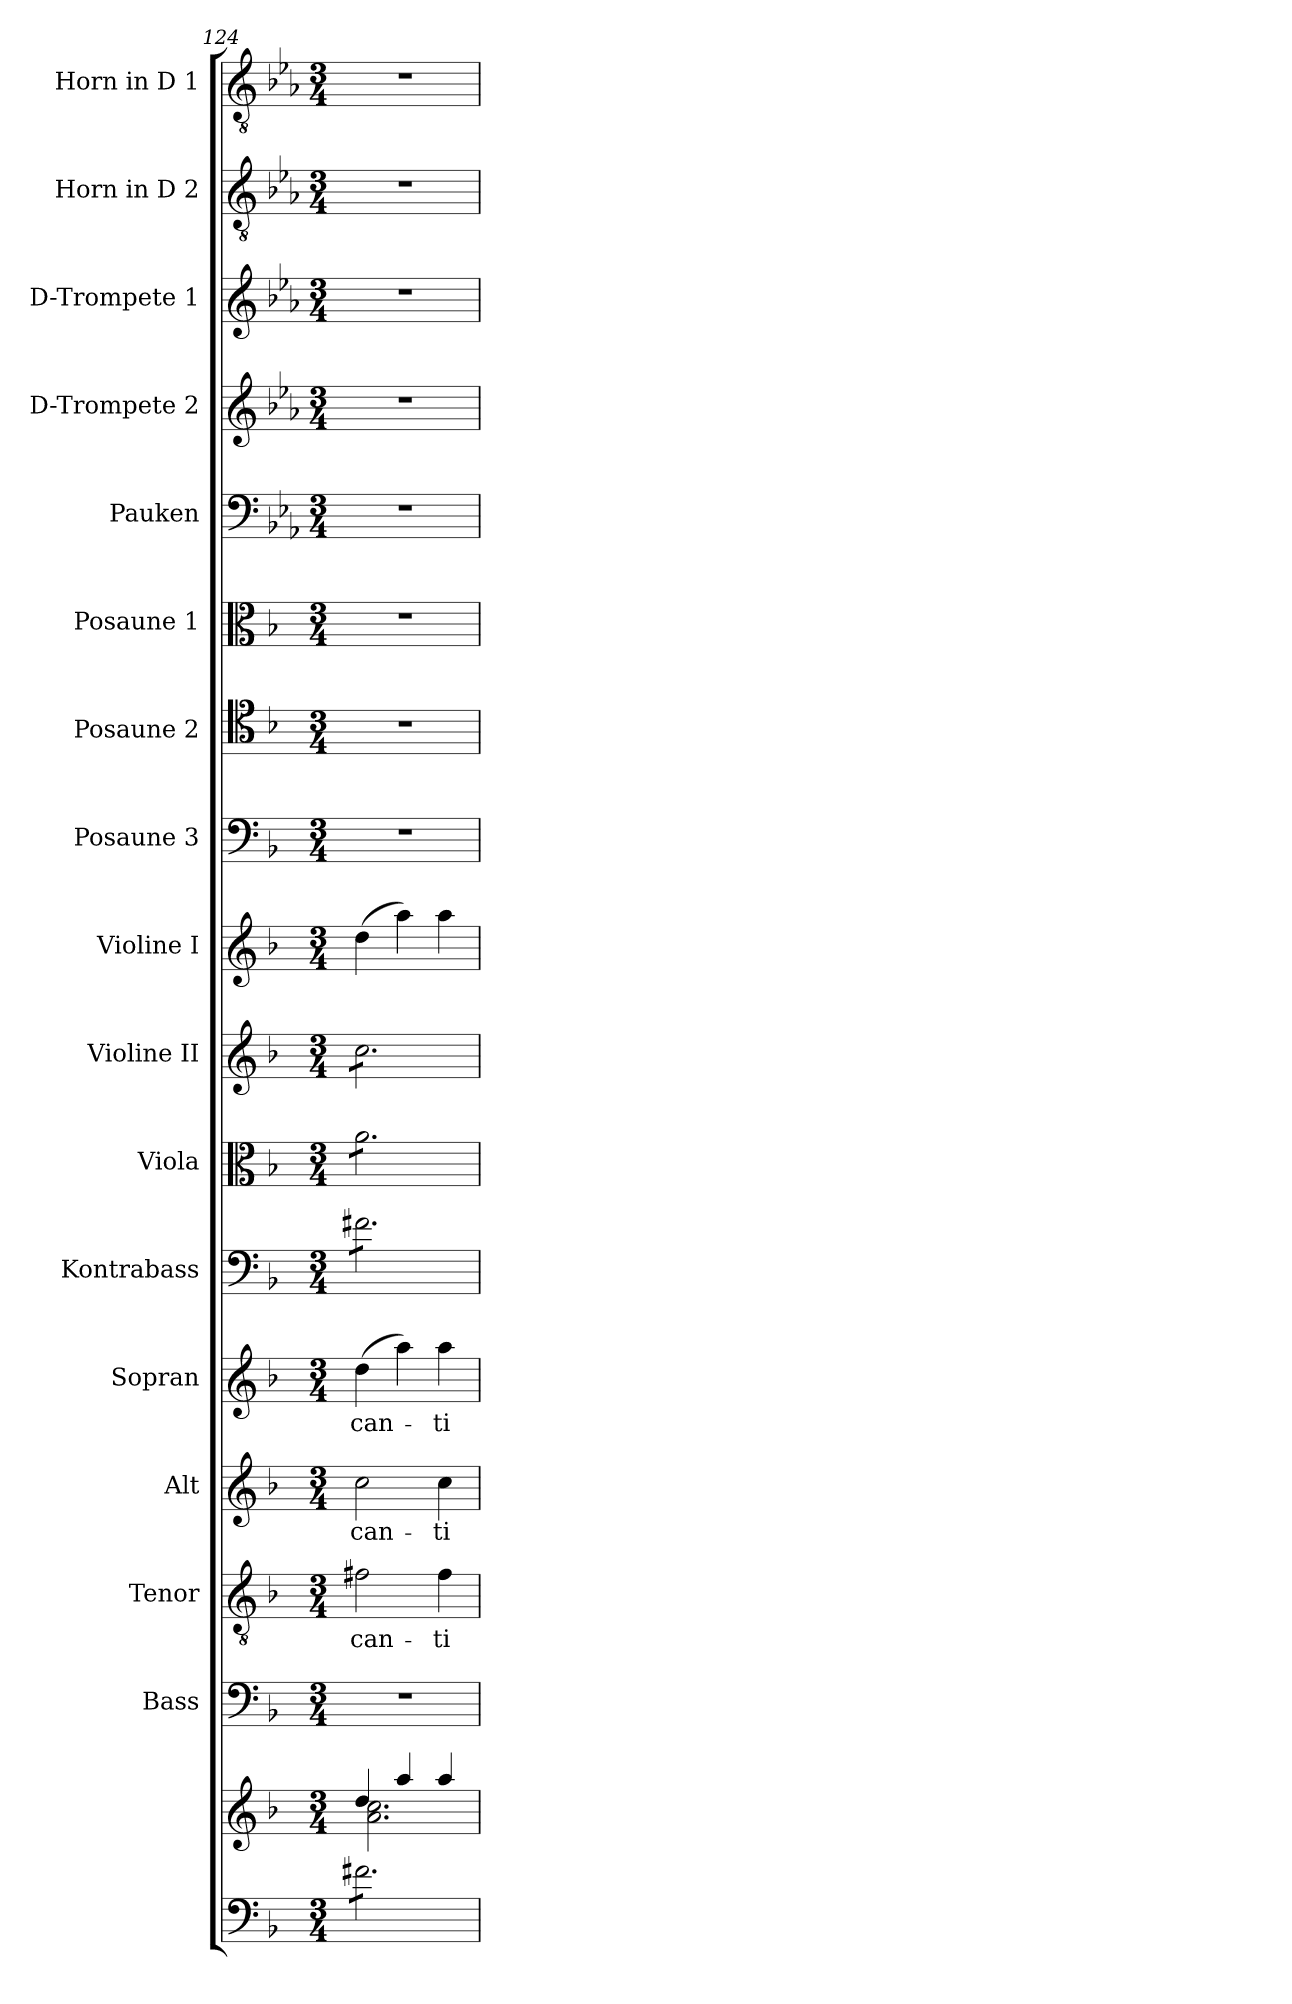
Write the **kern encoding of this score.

**kern	**kern	**kern	**kern	**text	**kern	**text	**kern	**text	**kern	**kern	**kern	**kern	**kern	**kern	**kern	**kern	**kern	**kern	**kern	**kern
*part17	*part17	*part16	*part15	*part15	*part14	*part14	*part13	*part13	*part12	*part11	*part10	*part9	*part8	*part7	*part6	*part5	*part4	*part3	*part2	*part1
*staff18	*staff17	*staff16	*staff15	*staff15	*staff14	*staff14	*staff13	*staff13	*staff12	*staff11	*staff10	*staff9	*staff8	*staff7	*staff6	*staff5	*staff4	*staff3	*staff2	*staff1
*	*	*I"Bass	*I"Tenor	*	*I"Alt	*	*I"Sopran	*	*I"Kontrabass	*I"Viola	*I"Violine II	*I"Violine I	*I"Posaune 3	*I"Posaune 2	*I"Posaune 1	*I"Pauken	*I"D-Trompete 2	*I"D-Trompete 1	*I"Horn in D 2	*I"Horn in D 1
*	*	*I'B.	*I'T.	*	*I'A.	*	*I'S.	*	*I'Kb.	*I'Vla.	*I'Vl. II	*I'Vl. I	*I'Pos. 3	*I'Pos. 2	*I'Pos. 1	*I'Pk.	*I'D Trp. 2	*I'D Trp. 1	*I'Hrn. 2	*I'Hrn. 1
*clefF4	*clefG2	*clefF4	*clefGv2	*	*clefG2	*	*clefG2	*	*clefF4	*clefC3	*clefG2	*clefG2	*clefF4	*clefC4	*clefC3	*clefF4	*clefG2	*clefG2	*clefGv2	*clefGv2
*	*	*	*	*	*	*	*	*	*ITrd7c12	*	*	*	*	*	*	*ITrd-1c-2	*ITrd-1c-2	*ITrd-1c-2	*ITrd-1c-2	*ITrd-1c-2
*k[b-]	*k[b-]	*k[b-]	*k[b-]	*	*k[b-]	*	*k[b-]	*	*k[b-]	*k[b-]	*k[b-]	*k[b-]	*k[b-]	*k[b-]	*k[b-]	*k[b-]	*k[b-]	*k[b-]	*k[b-]	*k[b-]
*F:	*F:	*F:	*F:	*	*F:	*	*F:	*	*F:	*F:	*F:	*F:	*F:	*F:	*F:	*F:	*F:	*F:	*F:	*F:
*M3/4	*M3/4	*M3/4	*M3/4	*	*M3/4	*	*M3/4	*	*M3/4	*M3/4	*M3/4	*M3/4	*M3/4	*M3/4	*M3/4	*M3/4	*M3/4	*M3/4	*M3/4	*M3/4
=124	=124	=124	=124	=124	=124	=124	=124	=124	=124	=124	=124	=124	=124	=124	=124	=124	=124	=124	=124	=124
*	*^	*	*	*	*	*	*	*	*	*	*	*	*	*	*	*	*	*	*	*
!	!	!	!	!	!LO:LY:b	!	!LO:LY:b	!	!LO:LY:b	!	!	!	!	!	!	!	!	!	!	!	!
*tremolo	*	*	*	*	*	*	*	*	*	*	*	*	*	*	*	*	*	*	*	*	*
*	*	*	*	*	*	*	*	*	*	*tremolo	*	*	*	*	*	*	*	*	*	*	*
*	*	*	*	*	*	*	*	*	*	*	*tremolo	*	*	*	*	*	*	*	*	*	*
*	*	*	*	*	*	*	*	*	*	*	*	*tremolo	*	*	*	*	*	*	*	*	*
8f#X\L	4dd/	2.a\ 2.cc\	2.r	2f#X\	-can-	2cc\	-can-	(>4dd\	-can-	8F#X\L	8a\L	8cc\L	(>4dd\	2.r	2.r	2.r	2.r	2.r	2.r	2.r	2.r
8f#X\	.	.	.	.	.	.	.	.	.	8F#X\	8a\	8cc\	.	.	.	.	.	.	.	.	.
8f#X\	4aa/	.	.	.	.	.	.	4aa\)	.	8F#X\	8a\	8cc\	4aa\)	.	.	.	.	.	.	.	.
8f#X\	.	.	.	.	.	.	.	.	.	8F#X\	8a\	8cc\	.	.	.	.	.	.	.	.	.
!	!	!	!	!	!LO:LY:b	!	!LO:LY:b	!	!LO:LY:b	!	!	!	!	!	!	!	!	!	!	!	!
8f#X\	4aa/	.	.	4f#\	-ti	4cc\	-ti	4aa\	-ti	8F#X\	8a\	8cc\	4aa\	.	.	.	.	.	.	.	.
8f#X\J	.	.	.	.	.	.	.	.	.	8F#X\J	8a\J	8cc\J	.	.	.	.	.	.	.	.	.
*	*	*	*	*	*	*	*	*	*	*	*	*Xtremolo	*	*	*	*	*	*	*	*	*
*	*	*	*	*	*	*	*	*	*	*	*Xtremolo	*	*	*	*	*	*	*	*	*	*
*	*	*	*	*	*	*	*	*	*	*Xtremolo	*	*	*	*	*	*	*	*	*	*	*
*Xtremolo	*	*	*	*	*	*	*	*	*	*	*	*	*	*	*	*	*	*	*	*	*
*	*v	*v	*	*	*	*	*	*	*	*	*	*	*	*	*	*	*	*	*	*	*
=	=	=	=	=	=	=	=	=	=	=	=	=	=	=	=	=	=	=	=	=
*-	*-	*-	*-	*-	*-	*-	*-	*-	*-	*-	*-	*-	*-	*-	*-	*-	*-	*-	*-	*-
